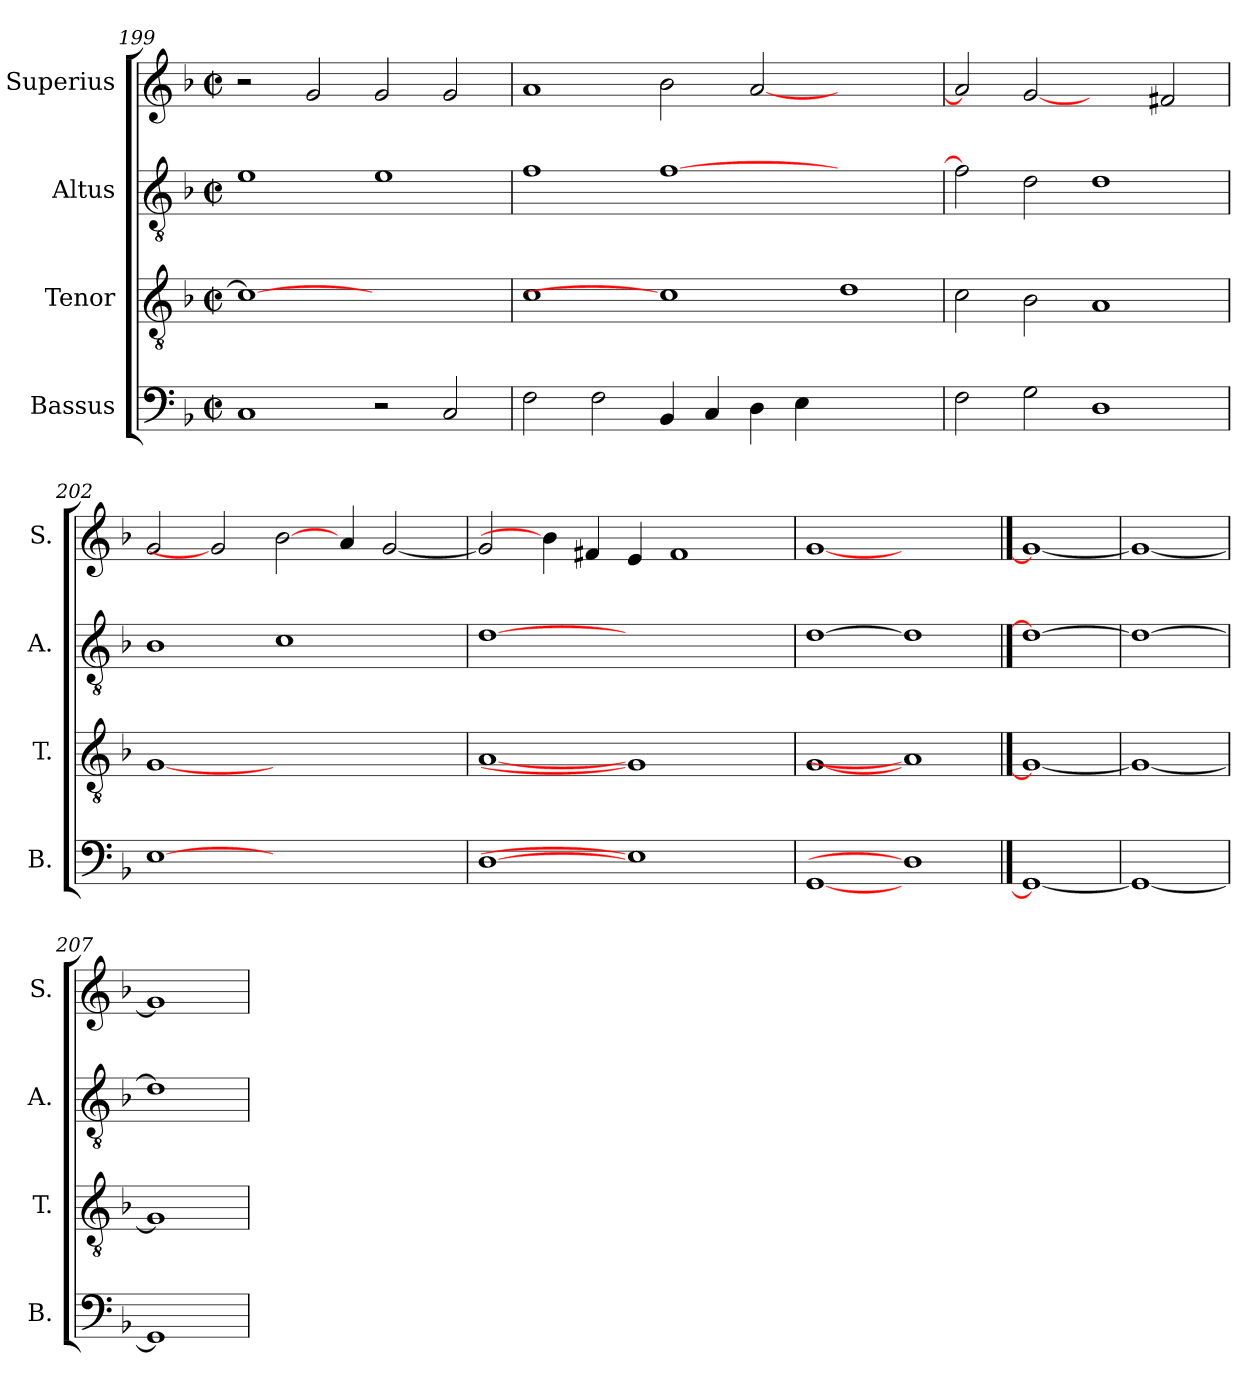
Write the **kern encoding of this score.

**kern	**kern	**kern	**kern
*part4	*part3	*part2	*part1
*staff4	*staff3	*staff2	*staff1
*I"Bassus	*I"Tenor	*I"Altus	*I"Superius
*I'B.	*I'T.	*I'A.	*I'S.
*clefF4	*clefGv2	*clefGv2	*clefG2
*	*ITrd7c12	*ITrd7c12	*
*k[b-]	*k[b-]	*k[b-]	*k[b-]
*F:	*F:	*F:	*F:
*M2/2	*M2/2	*M2/2	*M2/2
*met(c|)	*met(c|)	*met(c|)	*met(c|)
=199	=199	=199	=199
1Ci	1Ci_>	1Ei	2r
.	.	.	2gi/
2r	1ryy	1Ei	2gi/
2Ci/	.	.	2gi/
=200	=200	=200	=200
2Fi\	1Ci	1Fi	1ai
2Fi\	.	.	.
4BB-i/	1Ci]	[>1Fi	2b-i\
4Ci/	.	.	.
4Di\	.	.	[<2ai/
4Ei\	.	.	.
1ryy	1Di	1ryy	1ryy
!!LO:PB:g=z
=201	=201	=201	=201
2Fi\	2Ci\	2Fi\]	2ai/]
2Gi\	2BB-i\	2Di\	[2gi
1Di	1AAi	1Di	2ryy
.	.	.	2f#Xi/
=202	=202	=202	=202
[1Ei	[1GGi	1BB-i	2gi/
.	.	.	2gi]
1ryy	1ryy	1Ci	[2b-i\
.	.	.	4ai/
.	.	.	[<2gi/
4ryy	4ryy	4ryy	.
=203	=203	=203	=203
[1Di	[1AAi	[1Di	2gi/]
.	.	.	4b-i\]
.	.	.	4f#Xi/
1Ei]	1GGi]	1ryy	4ei/
.	.	.	1f#i
4ryy	4ryy	4ryy	.
=204	=204	=204	=204
[1GGi	[1GGi	[1Di	[1gi
1Di]	1AAi]	1Di]	1ryy
==205	==205	==205	==205
1GGi_	1GGi_	1Di_	1gi_
=206	=206	=206	=206
1GGi_	1GGi_	1Di_	1gi_
=207	=207	=207	=207
1GGi]	1GGi]	1Di]	1gi]
=	=	=	=
*-	*-	*-	*-
